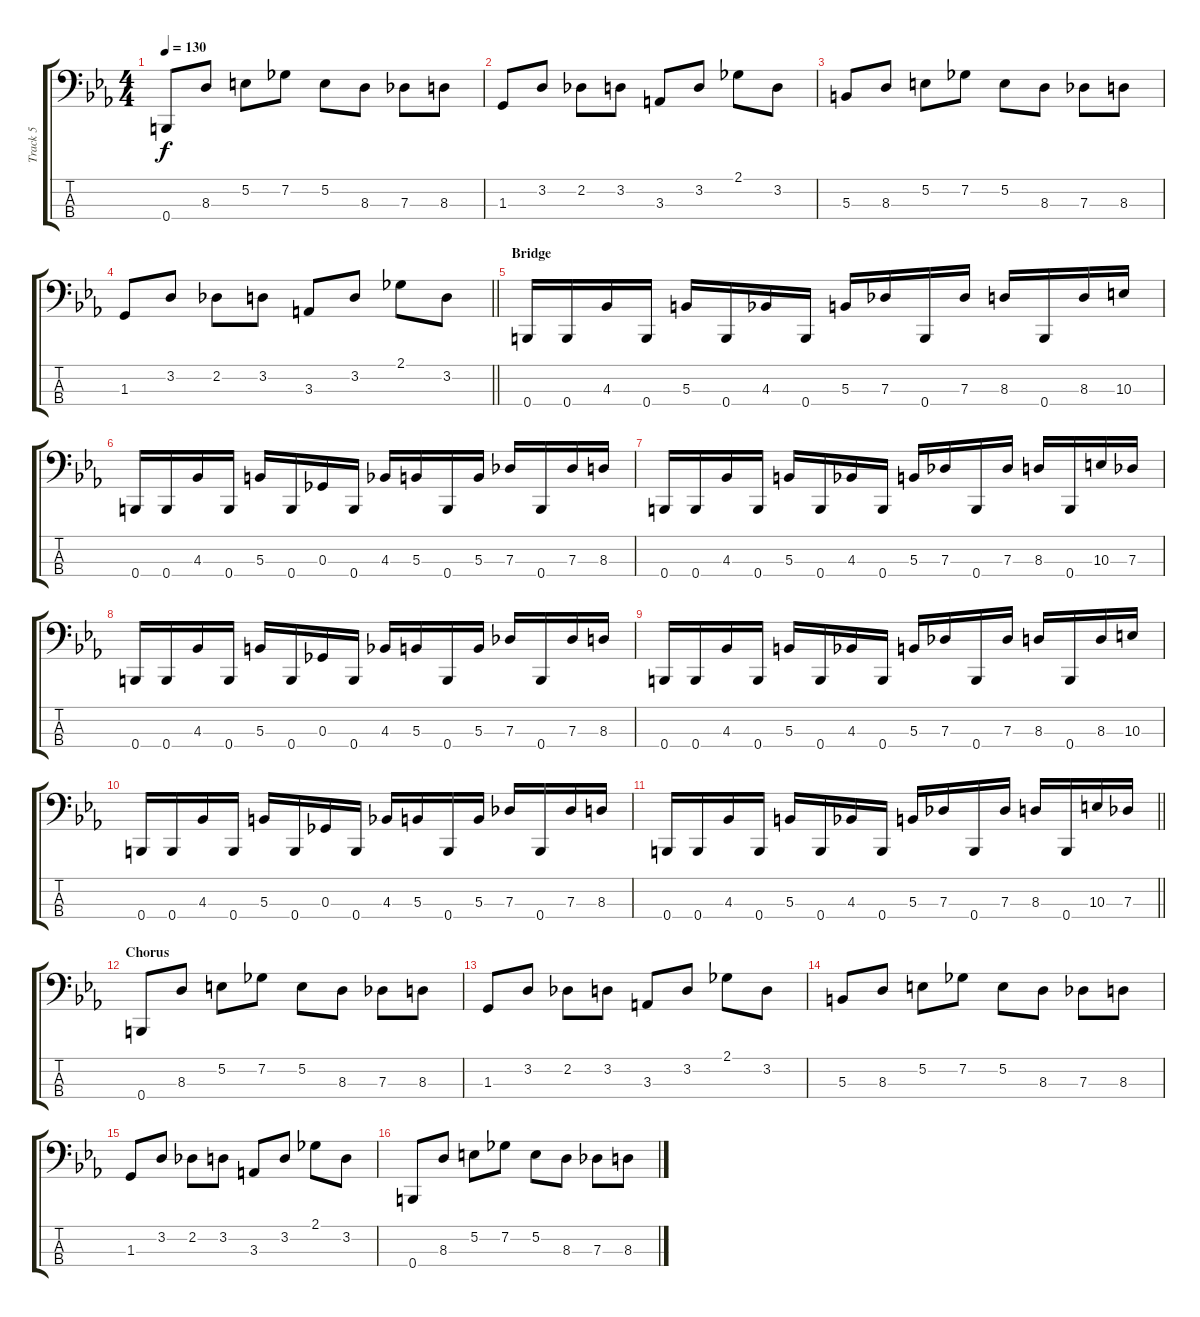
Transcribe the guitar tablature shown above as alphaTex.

\track ("Track 5" "Track 5") {instrument electricbasspick}
\staff {score tabs}
\tuning (E2 B1 Gb1 B0) {hide}
\ts (4 4)
\tempo 130
\clef f4
\ks eb
0.4.8{dy f} 8.3.8 5.2.8 7.2.8 5.2.8 8.3.8 7.3.8 8.3.8 |
1.3.8 3.2.8 2.2.8 3.2.8 3.3.8 3.2.8 2.1.8 3.2.8 |
5.3.8 8.3.8 5.2.8 7.2.8 5.2.8 8.3.8 7.3.8 8.3.8 |
\barLineRight lightlight
1.3.8 3.2.8 2.2.8 3.2.8 3.3.8 3.2.8 2.1.8 3.2.8 |
\section ("" "Bridge")
0.4.16 0.4.16 4.3.16 0.4.16 5.3.16 0.4.16 4.3.16 0.4.16 5.3.16 7.3.16 0.4.16 7.3.16 8.3.16 0.4.16 8.3.16 10.3.16 |
0.4.16 0.4.16 4.3.16 0.4.16 5.3.16 0.4.16 0.3.16 0.4.16 4.3.16 5.3.16 0.4.16 5.3.16 7.3.16 0.4.16 7.3.16 8.3.16 |
0.4.16 0.4.16 4.3.16 0.4.16 5.3.16 0.4.16 4.3.16 0.4.16 5.3.16 7.3.16 0.4.16 7.3.16 8.3.16 0.4.16 10.3.16 7.3.16 |
0.4.16 0.4.16 4.3.16 0.4.16 5.3.16 0.4.16 0.3.16 0.4.16 4.3.16 5.3.16 0.4.16 5.3.16 7.3.16 0.4.16 7.3.16 8.3.16 |
0.4.16 0.4.16 4.3.16 0.4.16 5.3.16 0.4.16 4.3.16 0.4.16 5.3.16 7.3.16 0.4.16 7.3.16 8.3.16 0.4.16 8.3.16 10.3.16 |
0.4.16 0.4.16 4.3.16 0.4.16 5.3.16 0.4.16 0.3.16 0.4.16 4.3.16 5.3.16 0.4.16 5.3.16 7.3.16 0.4.16 7.3.16 8.3.16 |
\barLineRight lightlight
0.4.16 0.4.16 4.3.16 0.4.16 5.3.16 0.4.16 4.3.16 0.4.16 5.3.16 7.3.16 0.4.16 7.3.16 8.3.16 0.4.16 10.3.16 7.3.16 |
\section ("" "Chorus")
0.4.8 8.3.8 5.2.8 7.2.8 5.2.8 8.3.8 7.3.8 8.3.8 |
1.3.8 3.2.8 2.2.8 3.2.8 3.3.8 3.2.8 2.1.8 3.2.8 |
5.3.8 8.3.8 5.2.8 7.2.8 5.2.8 8.3.8 7.3.8 8.3.8 |
1.3.8 3.2.8 2.2.8 3.2.8 3.3.8 3.2.8 2.1.8 3.2.8 |
0.4.8 8.3.8 5.2.8 7.2.8 5.2.8 8.3.8 7.3.8 8.3.8
